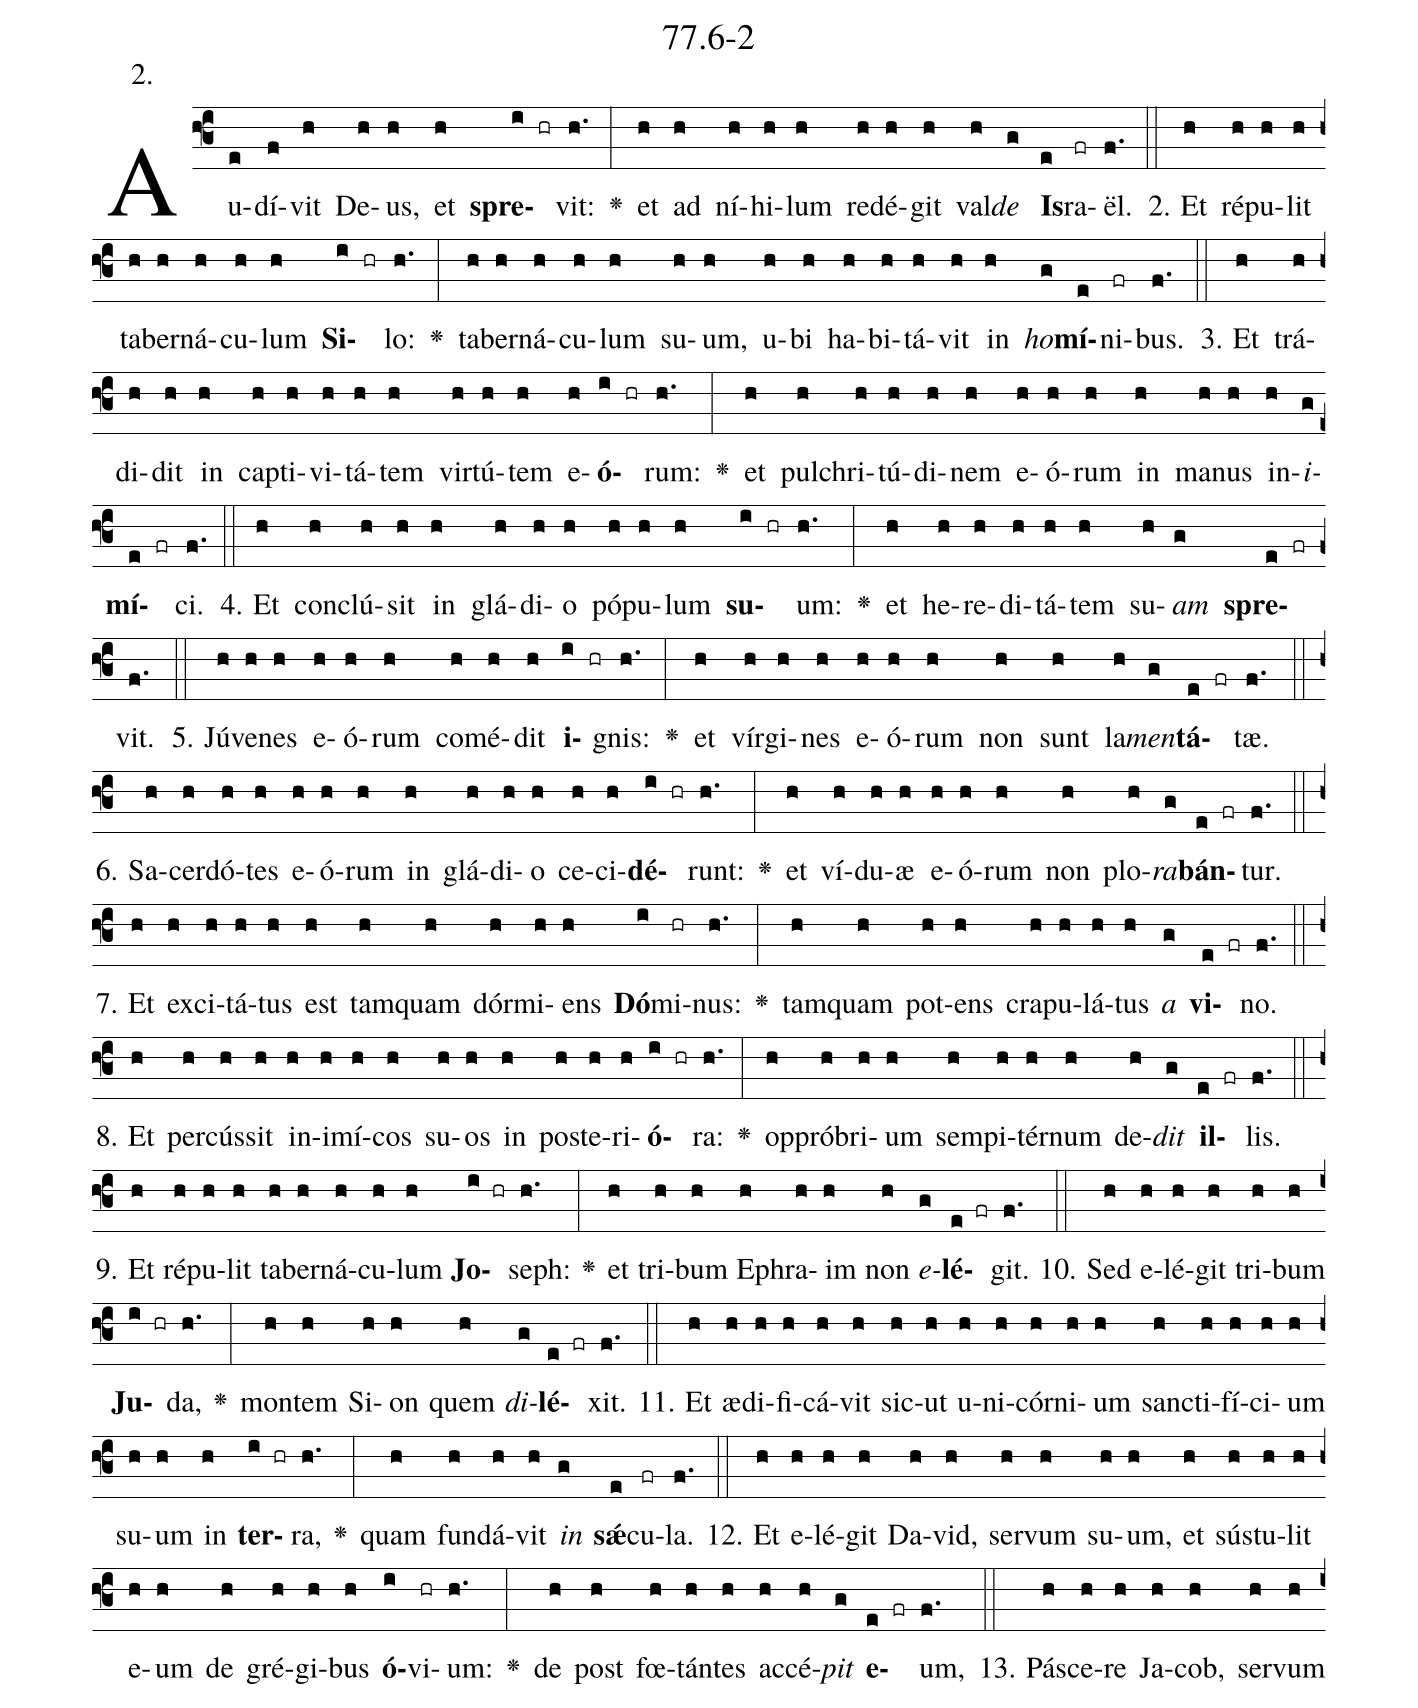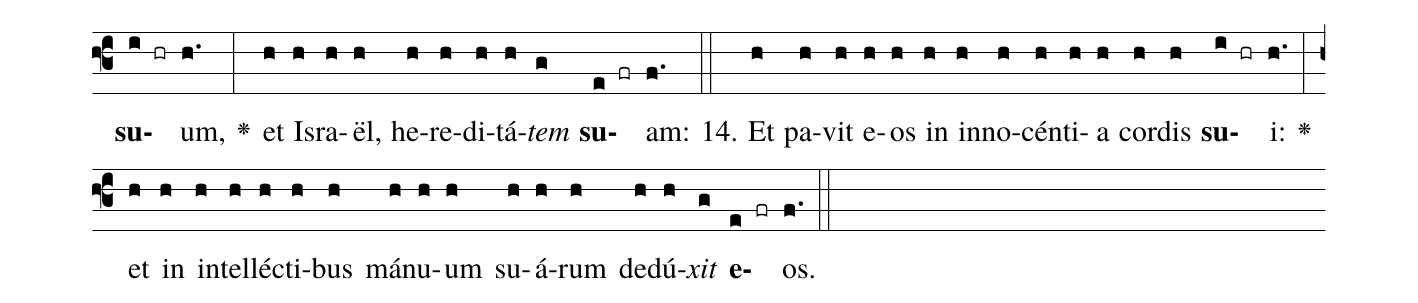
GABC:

name: 77.6-2;
annotation: 2.;
%%
(f3)Au(e)dí(f)vit(h) De(h)us,(h) et(h) <b>spre</b>(i hr)vit:(h.) <v>\greheightstar</v>(:) et(h) ad(h) ní(h)hi(h)lum(h) red(h)é(h)git(h) val(h)<i>de</i>(g) <b>Is</b>(e)ra(fr)ël.(f.) (::)
2. Et(h) ré(h)pu(h)lit(h) ta(h)ber(h)ná(h)cu(h)lum(h) <b>Si</b>(i hr)lo:(h.) <v>\greheightstar</v>(:) ta(h)ber(h)ná(h)cu(h)lum(h) su(h)um,(h) u(h)bi(h) ha(h)bi(h)tá(h)vit(h) in(h) <i>ho</i>(g)<b>mí</b>(e)ni(fr)bus.(f.) (::)
3. Et(h) trá(h)di(h)dit(h) in(h) cap(h)ti(h)vi(h)tá(h)tem(h) vir(h)tú(h)tem(h) e(h)<b>ó</b>(i hr)rum:(h.) <v>\greheightstar</v>(:) et(h) pul(h)chri(h)tú(h)di(h)nem(h) e(h)ó(h)rum(h) in(h) ma(h)nus(h) in(h)<i>i</i>(g)<b>mí</b>(e fr)ci.(f.) (::)
4. Et(h) con(h)clú(h)sit(h) in(h) glá(h)di(h)o(h) pó(h)pu(h)lum(h) <b>su</b>(i hr)um:(h.) <v>\greheightstar</v>(:) et(h) he(h)re(h)di(h)tá(h)tem(h) su(h)<i>am</i>(g) <b>spre</b>(e fr)vit.(f.) (::)
5. Jú(h)ve(h)nes(h) e(h)ó(h)rum(h) com(h)é(h)dit(h) <b>i</b>(i hr)gnis:(h.) <v>\greheightstar</v>(:) et(h) vír(h)gi(h)nes(h) e(h)ó(h)rum(h) non(h) sunt(h) la(h)<i>men</i>(g)<b>tá</b>(e fr)tæ.(f.) (::)
6. Sa(h)cer(h)dó(h)tes(h) e(h)ó(h)rum(h) in(h) glá(h)di(h)o(h) ce(h)ci(h)<b>dé</b>(i hr)runt:(h.) <v>\greheightstar</v>(:) et(h) ví(h)du(h)æ(h) e(h)ó(h)rum(h) non(h) plo(h)<i>ra</i>(g)<b>bán</b>(e fr)tur.(f.) (::)
7. Et(h) ex(h)ci(h)tá(h)tus(h) est(h) tam(h)quam(h) dór(h)mi(h)ens(h) <b>Dó</b>(i)mi(hr)nus:(h.) <v>\greheightstar</v>(:) tam(h)quam(h) pot(h)ens(h) cra(h)pu(h)lá(h)tus(h) <i>a</i>(g) <b>vi</b>(e fr)no.(f.) (::)
8. Et(h) per(h)cús(h)sit(h) in(h)i(h)mí(h)cos(h) su(h)os(h) in(h) post(h)e(h)ri(h)<b>ó</b>(i hr)ra:(h.) <v>\greheightstar</v>(:) op(h)pró(h)bri(h)um(h) sem(h)pi(h)tér(h)num(h) de(h)<i>dit</i>(g) <b>il</b>(e fr)lis.(f.) (::)
9. Et(h) ré(h)pu(h)lit(h) ta(h)ber(h)ná(h)cu(h)lum(h) <b>Jo</b>(i hr)seph:(h.) <v>\greheightstar</v>(:) et(h) tri(h)bum(h) E(h)phra(h)im(h) non(h) <i>e</i>(g)<b>lé</b>(e fr)git.(f.) (::)
10. Sed(h) e(h)lé(h)git(h) tri(h)bum(h) <b>Ju</b>(i hr)da,(h.) <v>\greheightstar</v>(:) mon(h)tem(h) Si(h)on(h) quem(h) <i>di</i>(g)<b>lé</b>(e fr)xit.(f.) (::)
11. Et(h) æ(h)di(h)fi(h)cá(h)vit(h) sic(h)ut(h) u(h)ni(h)cór(h)ni(h)um(h) sanc(h)ti(h)fí(h)ci(h)um(h) su(h)um(h) in(h) <b>ter</b>(i hr)ra,(h.) <v>\greheightstar</v>(:) quam(h) fun(h)dá(h)vit(h) <i>in</i>(g) <b>sǽ</b>(e)cu(fr)la.(f.) (::)
12. Et(h) e(h)lé(h)git(h) Da(h)vid,(h) ser(h)vum(h) su(h)um,(h) et(h) sús(h)tu(h)lit(h) e(h)um(h) de(h) gré(h)gi(h)bus(h) <b>ó</b>(i)vi(hr)um:(h.) <v>\greheightstar</v>(:) de(h) post(h) fœ(h)tán(h)tes(h) ac(h)cé(h)<i>pit</i>(g) <b>e</b>(e fr)um,(f.) (::)
13. Pá(h)sce(h)re(h) Ja(h)cob,(h) ser(h)vum(h) <b>su</b>(i hr)um,(h.) <v>\greheightstar</v>(:) et(h) Is(h)ra(h)ël,(h) he(h)re(h)di(h)tá(h)<i>tem</i>(g) <b>su</b>(e fr)am:(f.) (::)
14. Et(h) pa(h)vit(h) e(h)os(h) in(h) in(h)no(h)cén(h)ti(h)a(h) cor(h)dis(h) <b>su</b>(i hr)i:(h.) <v>\greheightstar</v>(:) et(h) in(h) in(h)tel(h)léc(h)ti(h)bus(h) má(h)nu(h)um(h) su(h)á(h)rum(h) de(h)dú(h)<i>xit</i>(g) <b>e</b>(e fr)os.(f.) (::)
